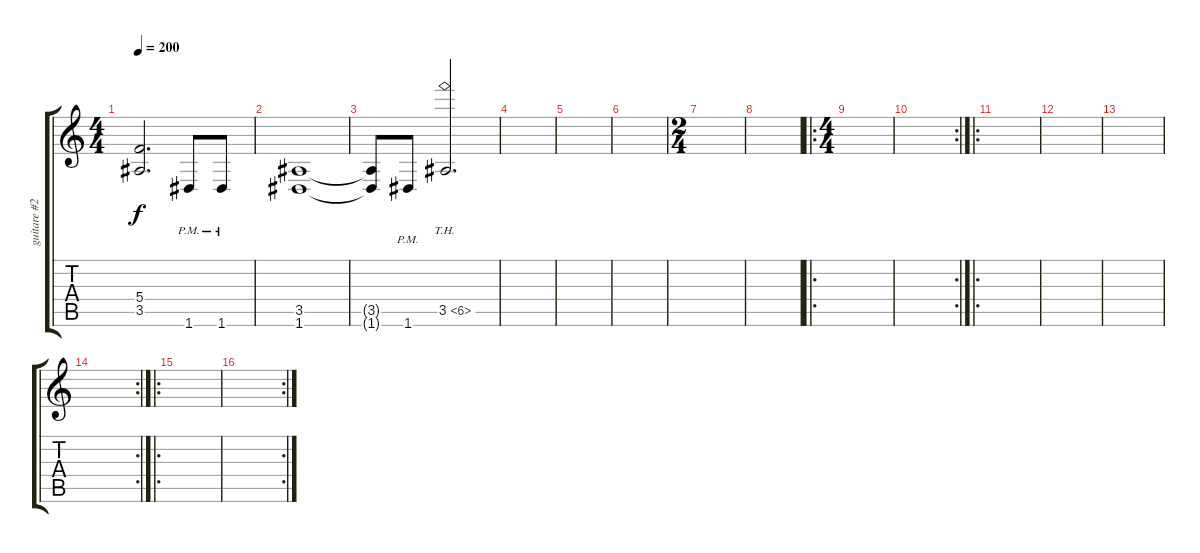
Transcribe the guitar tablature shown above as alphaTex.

\track ("guitare #2" "guitare #2") {instrument distortionguitar}
\staff {score tabs}
\tuning (D4 A3 F3 C3 G2 D2) {hide}
\ts (4 4)
\tempo 200
\clef g2
\ks c
(5.4{t} 3.5{t}).2{d dy f} 1.6{pm}.8 1.6{pm}.8 |
(3.5 1.6).1 |
(3.5{t} 1.6{t}).8 1.6{pm}.8 3.5{th 3}.2{d} |
|
|
|
\ts (2 4)
|
|
\ro
\ts (4 4)
|
\rc 2
|
\ro
|
|
|
\rc 2
|
\ro
|
\rc 2
